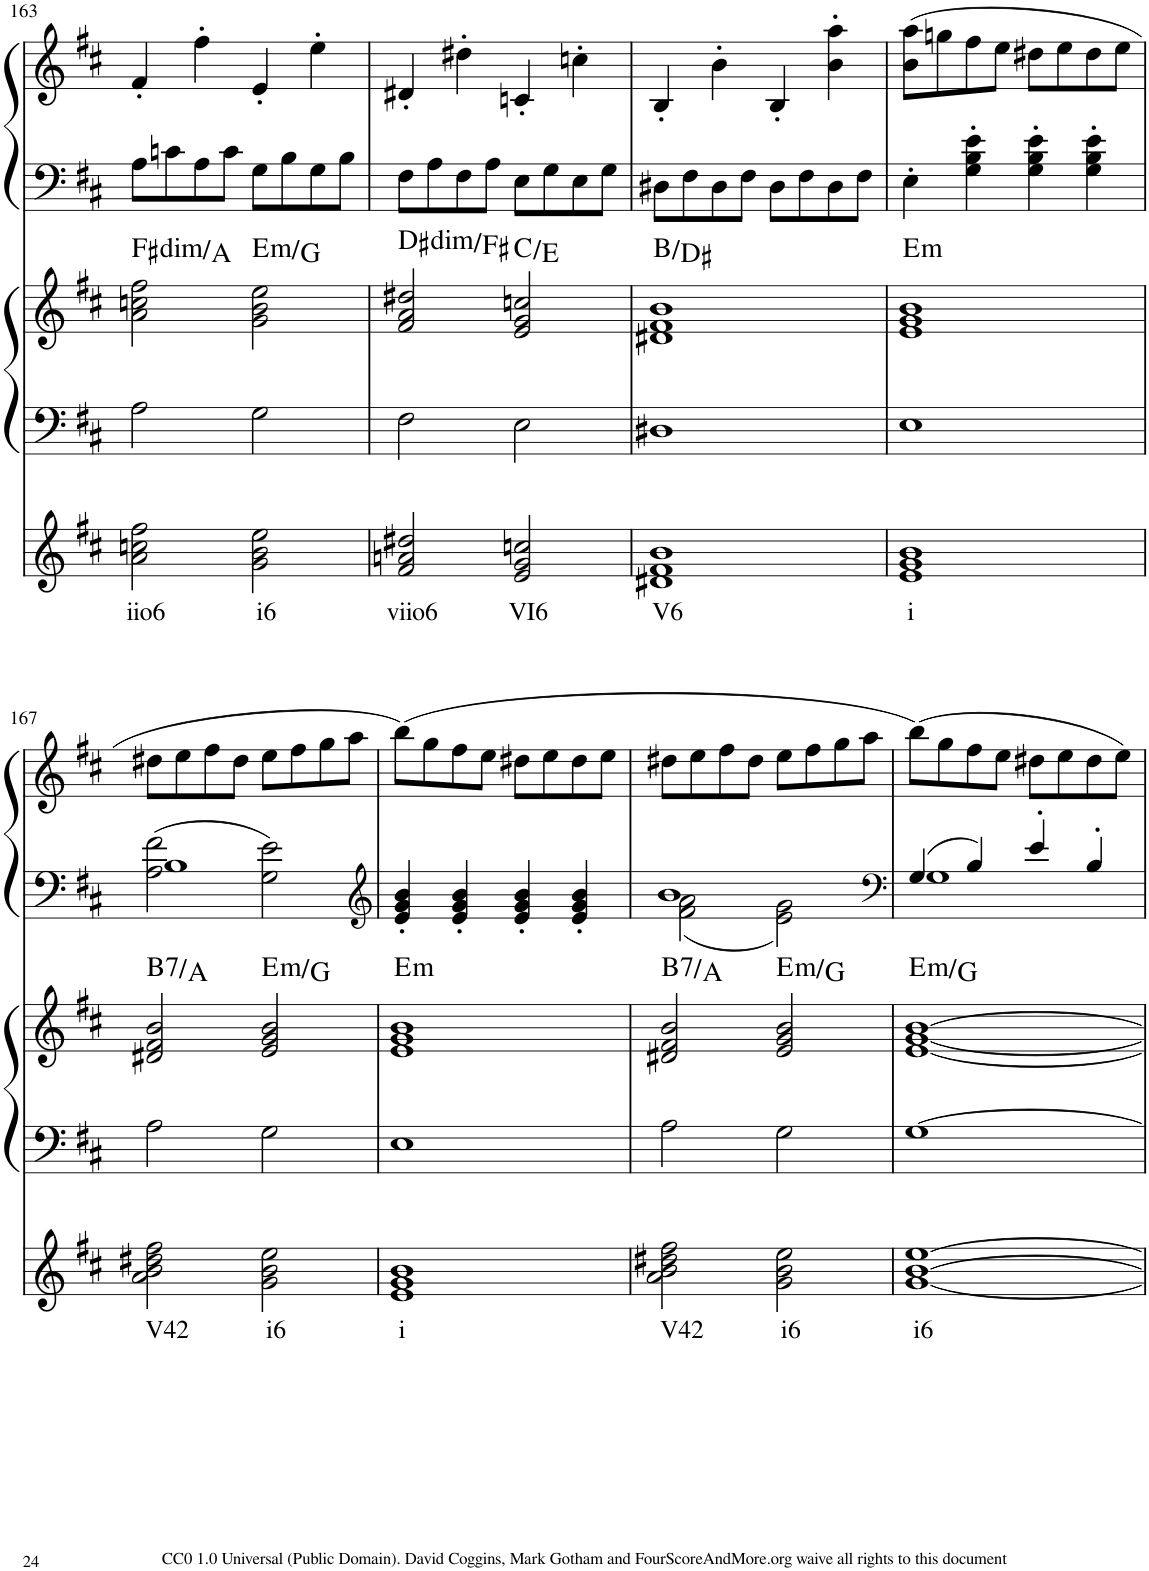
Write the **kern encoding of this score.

**kern	**text	**kern	**kern	**harte	**kern	**kern
*part3	*part3	*part2	*part2	*part2	*part1	*part1
*staff5	*staff5	*staff4	*staff3	*	*staff2	*staff1
*I"One-stave chords + Roman numerals	*	*I"Chordal reduction and symbols	*	*	*I"Reduced Score	*
!!LO:PB:g=z
*clefG2	*	*clefF4	*clefG2	*	*clefF4	*clefG2
*k[f#c#]	*	*k[f#c#]	*k[f#c#]	*	*k[f#c#]	*k[f#c#]
*	*	*D:	*D:	*	*D:	*D:
*M2/2	*	*M2/2	*M2/2	*	*M2/2	*M2/2
*met(c|)	*	*met(c|)	*met(c|)	*	*met(c|)	*met(c|)
=163	=163	=163	=163	=163	=163	=163
!	!LO:LY:b	!	!	!LO:H:kt=dim	!	!
2a\ 2ccn\ 2ff#\	iio6	2A\	2a\ 2ccn\ 2ff#\	F#:dim/b3	8A\L	4f#'/
.	.	.	.	.	8cn\	.
.	.	.	.	.	8A\	4ff#'\
.	.	.	.	.	8c\J	.
!	!LO:LY:b	!	!	!LO:H:kt=m	!	!
2g\ 2b\ 2ee\	i6	2G\	2g\ 2b\ 2ee\	E:min/b3	8G\L	4e'/
.	.	.	.	.	8B\	.
.	.	.	.	.	8G\	4ee'\
.	.	.	.	.	8B\J	.
=164	=164	=164	=164	=164	=164	=164
!	!LO:LY:b	!	!	!LO:H:kt=dim	!	!
2f#/ 2an/ 2dd#X/	viio6	2F#\	2f#/ 2a/ 2dd#X/	D#:dim/b3	8F#\L	4d#X'/
.	.	.	.	.	8A\	.
.	.	.	.	.	8F#\	4dd#X'\
.	.	.	.	.	8A\J	.
!	!LO:LY:b	!	!	!	!	!
2e/ 2g/ 2ccn/	VI6	2E\	2e/ 2g/ 2ccn/	C:maj/3	8E\L	4cn'/
.	.	.	.	.	8G\	.
.	.	.	.	.	8E\	4ccn'\
.	.	.	.	.	8G\J	.
=165	=165	=165	=165	=165	=165	=165
!	!LO:LY:b	!	!	!	!	!
1d#X 1f# 1b	V6	1D#X	1d#X 1f# 1b	B:maj/3	8D#X\L	4B'/
.	.	.	.	.	8F#\	.
.	.	.	.	.	8D#\	4b'\
.	.	.	.	.	8F#\J	.
.	.	.	.	.	8D#\L	4B'/
.	.	.	.	.	8F#\	.
.	.	.	.	.	8D#\	4b\' 4aa\'
.	.	.	.	.	8F#\J	.
=166	=166	=166	=166	=166	=166	=166
!	!LO:LY:b	!	!	!LO:H:kt=m	!	!
1e 1g 1b	i	1E	1e 1g 1b	E:min	4E'\	(8b\ 8aa\L
.	.	.	.	.	.	8ggn\
.	.	.	.	.	4G\' 4B\' 4e\'	8ff#\
.	.	.	.	.	.	8ee\J
.	.	.	.	.	4G\' 4B\' 4e\'	8dd#X\L
.	.	.	.	.	.	8ee\
.	.	.	.	.	4G\' 4B\' 4e\'	8dd#\
.	.	.	.	.	.	8ee\J
!!LO:LB:g=z
=167	=167	=167	=167	=167	=167	=167
!	!LO:LY:b	!	!	!LO:H:kt=7	!	!
*	*	*	*	*	*^	*
2a\ 2b\ 2dd#X\ 2ff#\	V42	2A\	2d#X/ 2f#/ 2b/	B:7/b7	1B	2A\ 2f#\	8dd#X\L
.	.	.	.	.	.	.	8ee\
.	.	.	.	.	.	.	8ff#\
.	.	.	.	.	.	.	8dd#\J
!	!LO:LY:b	!	!	!LO:H:kt=m	!	!	!
2g\ 2b\ 2ee\	i6	2G\	2e/ 2g/ 2b/	E:min/b3	.	2G\ 2e\	8ee\L
.	.	.	.	.	.	.	8ff#\
.	.	.	.	.	.	.	8gg\
.	.	.	.	.	.	.	8aa\J
*	*	*	*	*	*v	*v	*
=168	=168	=168	=168	=168	=168	=168
*	*	*	*	*	*clefG2	*
!	!LO:LY:b	!	!	!LO:H:kt=m	!	!
1e 1g 1b	i	1E	1e 1g 1b	E:min	4e/' 4g/' 4b/'	(8bb\L)
.	.	.	.	.	.	8gg\
.	.	.	.	.	4e/' 4g/' 4b/'	8ff#\
.	.	.	.	.	.	8ee\J
.	.	.	.	.	4e/' 4g/' 4b/'	8dd#X\L
.	.	.	.	.	.	8ee\
.	.	.	.	.	4e/' 4g/' 4b/'	8dd#\
.	.	.	.	.	.	8ee\J
=169	=169	=169	=169	=169	=169	=169
!	!LO:LY:b	!	!	!LO:H:kt=7	!	!
*	*	*	*	*	*^	*
2a\ 2b\ 2dd#X\ 2ff#\	V42	2A\	2d#X/ 2f#/ 2b/	B:7/b7	1b	2f#\ 2a\	8dd#X\L
.	.	.	.	.	.	.	8ee\
.	.	.	.	.	.	.	8ff#\
.	.	.	.	.	.	.	8dd#\J
!	!LO:LY:b	!	!	!LO:H:kt=m	!	!	!
2g\ 2b\ 2ee\	i6	2G\	2e/ 2g/ 2b/	E:min/b3	.	2e\ 2g\	8ee\L
.	.	.	.	.	.	.	8ff#\
.	.	.	.	.	.	.	8gg\
.	.	.	.	.	.	.	8aa\J
=170	=170	=170	=170	=170	=170	=170	=170
*	*	*	*	*	*clefF4	*	*
!	!LO:LY:b	!	!	!LO:H:kt=m	!	!	!
[1g [1b [1ee	i6	[1G	[1e [1g [1b	E:min/b3	4G/	1G	(8bb\L)
.	.	.	.	.	.	.	8gg\
.	.	.	.	.	4B/	.	8ff#\
.	.	.	.	.	.	.	8ee\J
.	.	.	.	.	4e'/	.	8dd#X\L
.	.	.	.	.	.	.	8ee\
.	.	.	.	.	4B'/	.	8dd#\
.	.	.	.	.	.	.	8ee\J)
*	*	*	*	*	*v	*v	*
=	=	=	=	=	=	=
*-	*-	*-	*-	*-	*-	*-
